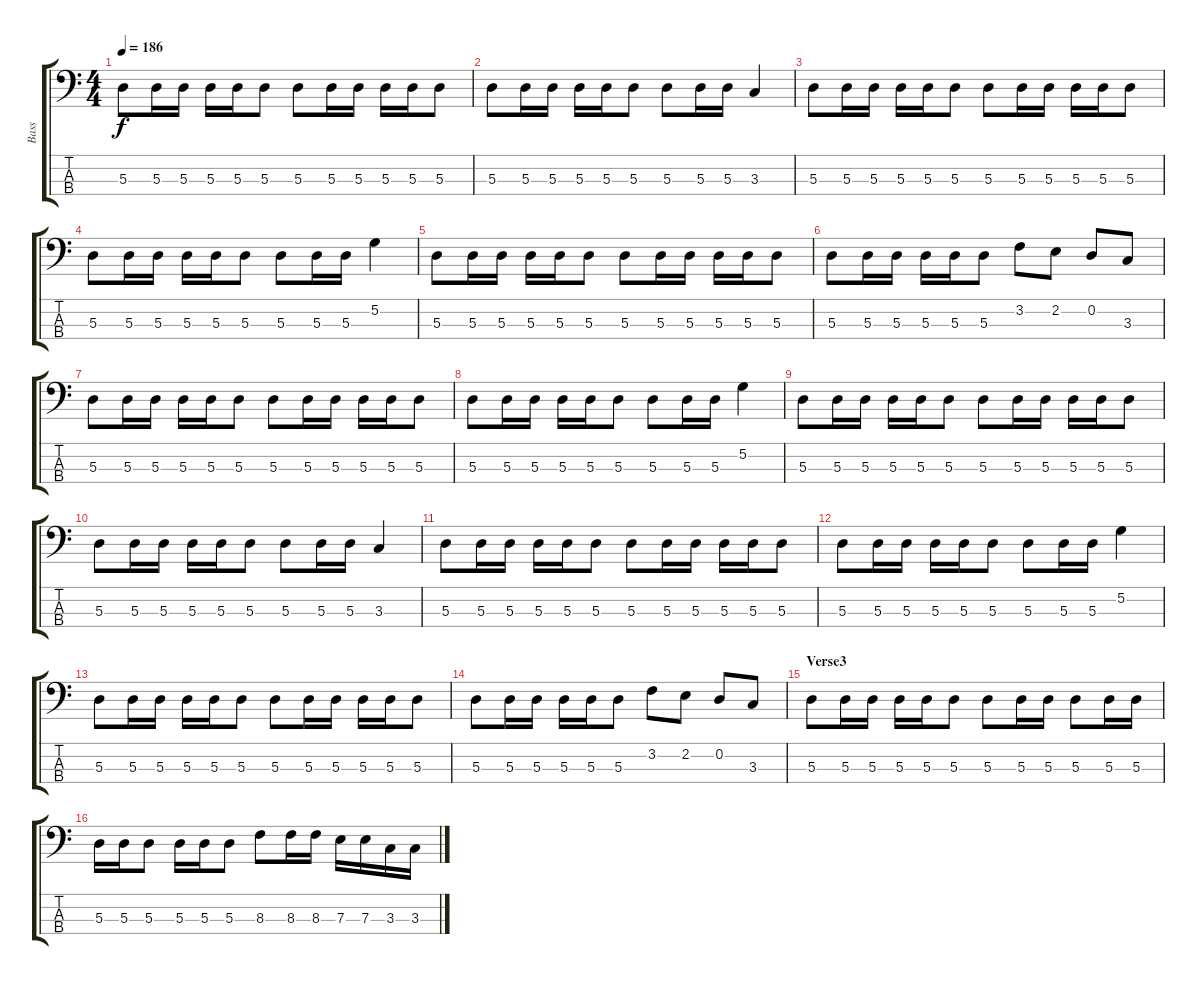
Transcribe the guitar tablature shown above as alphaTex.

\track ("Bass" "Bass") {instrument electricbassfinger}
\staff {score tabs}
\tuning (G2 D2 A1 E1) {hide}
\ts (4 4)
\tempo 186
\clef f4
\ks c
5.3.8{dy f} 5.3.16 5.3.16 5.3.16 5.3.16 5.3.8 5.3.8 5.3.16 5.3.16 5.3.16 5.3.16 5.3.8 |
5.3.8 5.3.16 5.3.16 5.3.16 5.3.16 5.3.8 5.3.8 5.3.16 5.3.16 3.3.4 |
5.3.8 5.3.16 5.3.16 5.3.16 5.3.16 5.3.8 5.3.8 5.3.16 5.3.16 5.3.16 5.3.16 5.3.8 |
5.3.8 5.3.16 5.3.16 5.3.16 5.3.16 5.3.8 5.3.8 5.3.16 5.3.16 5.2.4 |
5.3.8 5.3.16 5.3.16 5.3.16 5.3.16 5.3.8 5.3.8 5.3.16 5.3.16 5.3.16 5.3.16 5.3.8 |
5.3.8 5.3.16 5.3.16 5.3.16 5.3.16 5.3.8 3.2.8 2.2.8 0.2.8 3.3.8 |
5.3.8 5.3.16 5.3.16 5.3.16 5.3.16 5.3.8 5.3.8 5.3.16 5.3.16 5.3.16 5.3.16 5.3.8 |
5.3.8 5.3.16 5.3.16 5.3.16 5.3.16 5.3.8 5.3.8 5.3.16 5.3.16 5.2.4 |
5.3.8 5.3.16 5.3.16 5.3.16 5.3.16 5.3.8 5.3.8 5.3.16 5.3.16 5.3.16 5.3.16 5.3.8 |
5.3.8 5.3.16 5.3.16 5.3.16 5.3.16 5.3.8 5.3.8 5.3.16 5.3.16 3.3.4 |
5.3.8 5.3.16 5.3.16 5.3.16 5.3.16 5.3.8 5.3.8 5.3.16 5.3.16 5.3.16 5.3.16 5.3.8 |
5.3.8 5.3.16 5.3.16 5.3.16 5.3.16 5.3.8 5.3.8 5.3.16 5.3.16 5.2.4 |
5.3.8 5.3.16 5.3.16 5.3.16 5.3.16 5.3.8 5.3.8 5.3.16 5.3.16 5.3.16 5.3.16 5.3.8 |
5.3.8 5.3.16 5.3.16 5.3.16 5.3.16 5.3.8 3.2.8 2.2.8 0.2.8 3.3.8 |
\section ("" "Verse3")
5.3.8 5.3.16 5.3.16 5.3.16 5.3.16 5.3.8 5.3.8 5.3.16 5.3.16 5.3.8 5.3.16 5.3.16 |
5.3.16 5.3.16 5.3.8 5.3.16 5.3.16 5.3.8 8.3.8 8.3.16 8.3.16 7.3.16 7.3.16 3.3.16 3.3.16
